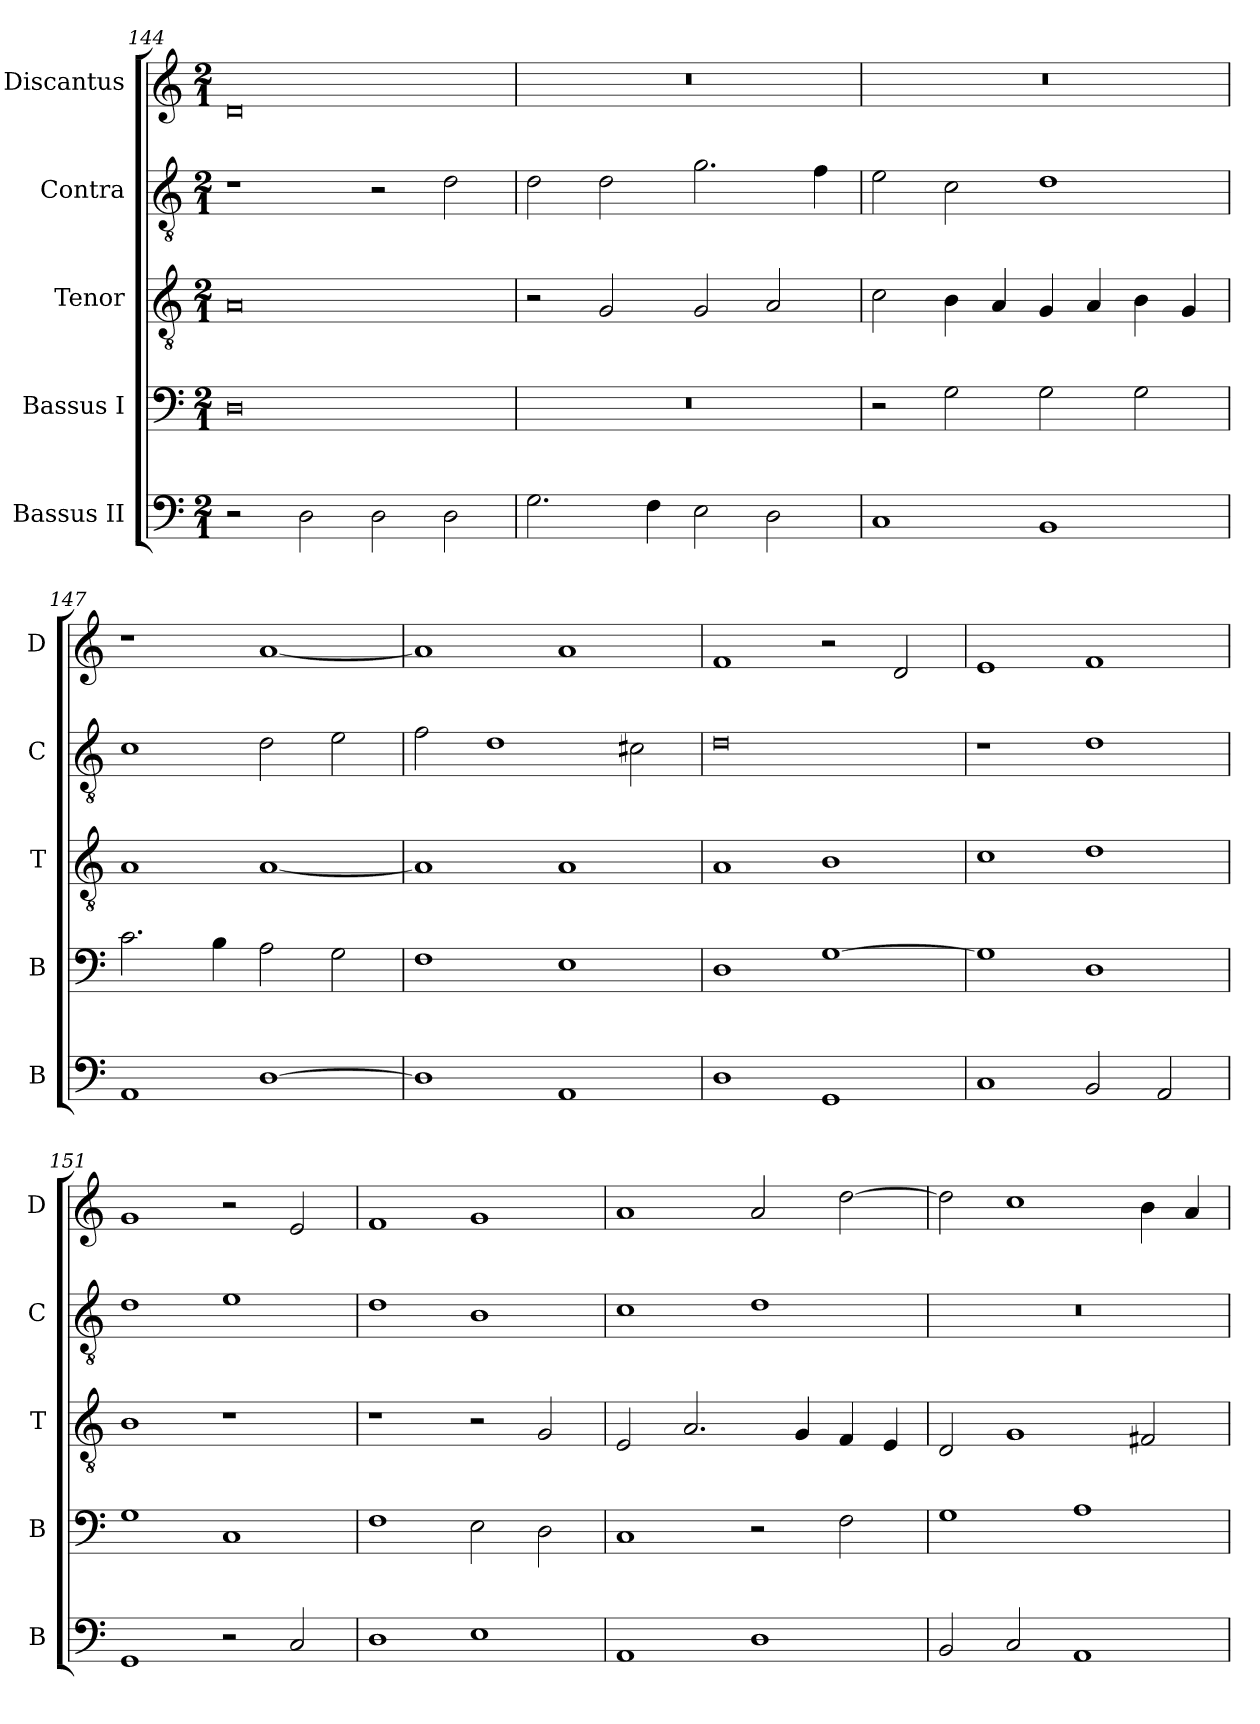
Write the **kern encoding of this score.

**kern	**kern	**kern	**kern	**kern
*part5	*part4	*part3	*part2	*part1
*staff5	*staff4	*staff3	*staff2	*staff1
*I"Bassus II	*I"Bassus I	*I"Tenor	*I"Contra	*I"Discantus
*I'B	*I'B	*I'T	*I'C	*I'D
*clefF4	*clefF4	*clefGv2	*clefGv2	*clefG2
*k[]	*k[]	*k[]	*k[]	*k[]
*M2/1	*M2/1	*M2/1	*M2/1	*M2/1
=144	=144	=144	=144	=144
2r	0D	0A	1r	0d
2D\	.	.	.	.
2D\	.	.	2r	.
2D\	.	.	2d\	.
=145	=145	=145	=145	=145
2.G\	0r	2r	2d\	0r
.	.	2G/	2d\	.
4F\	.	.	.	.
2E\	.	2G/	2.g\	.
2D\	.	2A/	.	.
.	.	.	4f\	.
=146	=146	=146	=146	=146
1C	2r	2c\	2e\	0r
.	2G\	4B\	2c\	.
.	.	4A/	.	.
1BB	2G\	4G/	1d	.
.	.	4A/	.	.
.	2G\	4B\	.	.
.	.	4G/	.	.
=147	=147	=147	=147	=147
1AA	2.c\	1A	1c	1r
.	4B\	.	.	.
[1D	2A\	[1A	2d\	[1a
.	2G\	.	2e\	.
=148	=148	=148	=148	=148
1D]	1F	1A]	2f\	1a]
.	.	.	1d	.
1AA	1E	1A	.	1a
.	.	.	2c#X\	.
=149	=149	=149	=149	=149
1D	1D	1A	0d	1f
1GG	[1G	1B	.	2r
.	.	.	.	2d/
=150	=150	=150	=150	=150
1C	1G]	1c	1r	1e
2BB/	1D	1d	1d	1f
2AA/	.	.	.	.
=151	=151	=151	=151	=151
1GG	1G	1B	1d	1g
2r	1C	1r	1e	2r
2C/	.	.	.	2e/
=152	=152	=152	=152	=152
1D	1F	1r	1d	1f
1E	2E\	2r	1B	1g
.	2D\	2G/	.	.
=153	=153	=153	=153	=153
1AA	1C	2E/	1c	1a
.	.	2.A/	.	.
1D	2r	.	1d	2a/
.	.	4G/	.	.
.	2F\	4F/	.	[2dd\
.	.	4E/	.	.
=154	=154	=154	=154	=154
2BB/	1G	2D/	0r	2dd\]
2C/	.	1G	.	1cc
1AA	1A	.	.	.
.	.	2F#X/	.	4b\
.	.	.	.	4a/
=	=	=	=	=
*-	*-	*-	*-	*-
